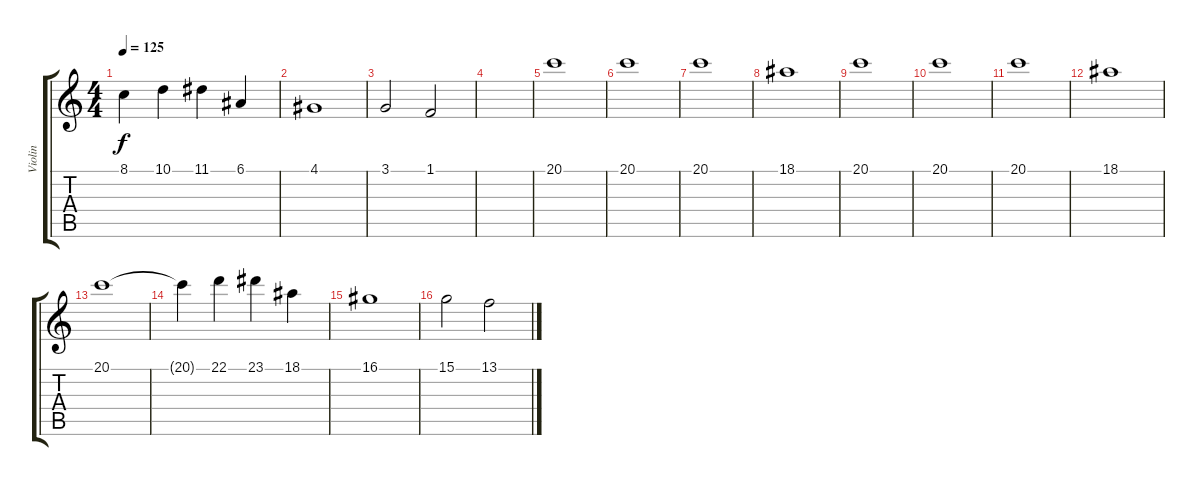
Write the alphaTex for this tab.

\track ("Violin" "Violin") {instrument tremolostrings}
\staff {score tabs}
\tuning (E4 B3 G3 D3 A2 E2) {hide}
\ts (4 4)
\tempo 125
\clef g2
\ks c
8.1{t}.4{dy f} 10.1.4 11.1.4 6.1.4 |
4.1.1 |
3.1.2 1.1.2 |
|
20.1.1 |
20.1.1 |
20.1.1 |
18.1.1 |
20.1.1 |
20.1.1 |
20.1.1 |
18.1.1 |
20.1.1 |
20.1{t}.4 22.1.4 23.1.4 18.1.4 |
16.1.1 |
15.1.2 13.1.2
